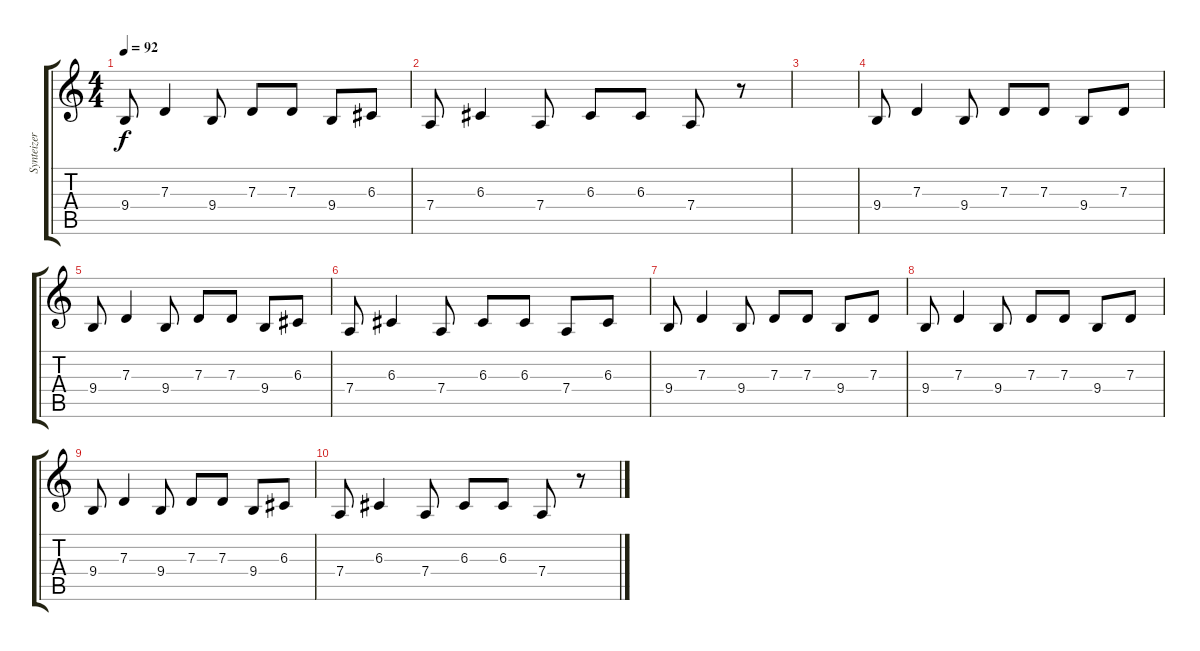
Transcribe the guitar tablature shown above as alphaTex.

\track ("Synteizer" "Synteizer") {instrument lead5charang}
\staff {score tabs}
\tuning (E4 B3 G3 D3 A2 E2) {hide}
\ts (4 4)
\tempo 92
\clef g2
\ks c
9.4.8{dy f} 7.3.4 9.4.8 7.3.8 7.3.8 9.4.8 6.3.8 |
7.4.8 6.3.4 7.4.8 6.3.8 6.3.8 7.4.8 r.8 |
|
9.4.8 7.3.4 9.4.8 7.3.8 7.3.8 9.4.8 7.3.8 |
9.4.8 7.3.4 9.4.8 7.3.8 7.3.8 9.4.8 6.3.8 |
7.4.8 6.3.4 7.4.8 6.3.8 6.3.8 7.4.8 6.3.8 |
9.4.8 7.3.4 9.4.8 7.3.8 7.3.8 9.4.8 7.3.8 |
9.4.8 7.3.4 9.4.8 7.3.8 7.3.8 9.4.8 7.3.8 |
9.4.8 7.3.4 9.4.8 7.3.8 7.3.8 9.4.8 6.3.8 |
7.4.8 6.3.4 7.4.8 6.3.8 6.3.8 7.4.8 r.8
